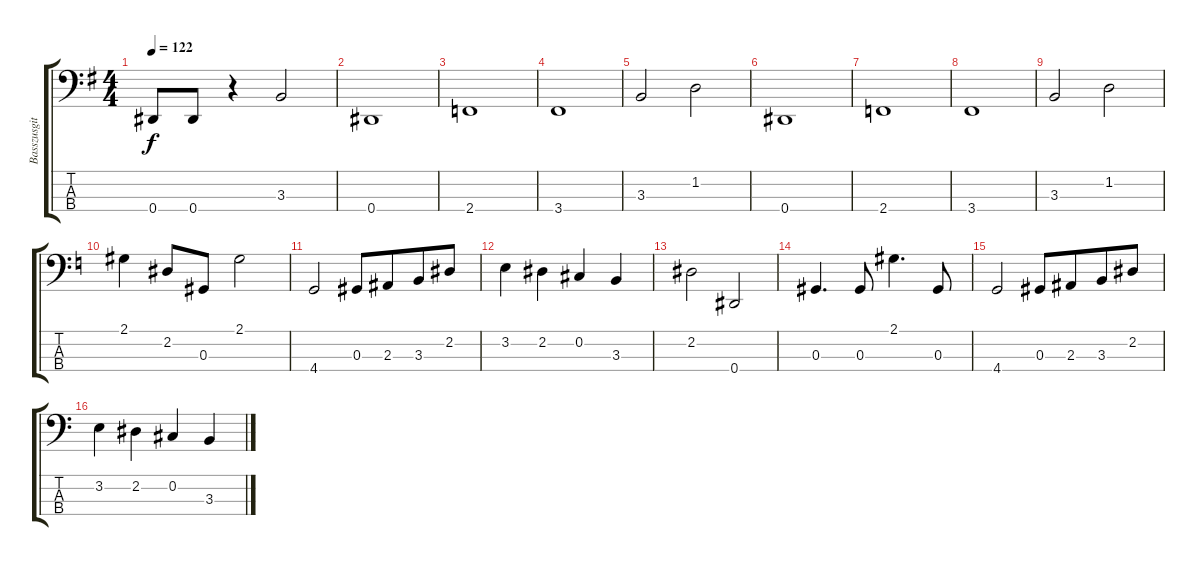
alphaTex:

\track ("Basszusgitár (Barry Dunaway)" "Basszusgit") {instrument electricbassfinger}
\staff {score tabs}
\tuning (Gb2 Db2 Ab1 Eb1) {hide}
\ts (4 4)
\tempo 122
\clef f4
\ks g
0.4.8{dy f} 0.4.8 r.4 3.3.2 |
0.4.1 |
2.4.1 |
3.4.1 |
3.3.2 1.2.2 |
0.4.1 |
2.4.1 |
3.4.1 |
3.3.2 1.2.2 |
\ks c
2.1.4 2.2.8 0.3.8 2.1.2 |
4.4.2 0.3.8 2.3.8{beam merge} 3.3.8 2.2.8 |
3.2.4 2.2.4 0.2.4 3.3.4 |
2.2.2 0.4.2 |
0.3.4{d} 0.3.8 2.1.4{d} 0.3.8 |
4.4.2 0.3.8 2.3.8{beam merge} 3.3.8 2.2.8 |
3.2.4 2.2.4 0.2.4 3.3.4
